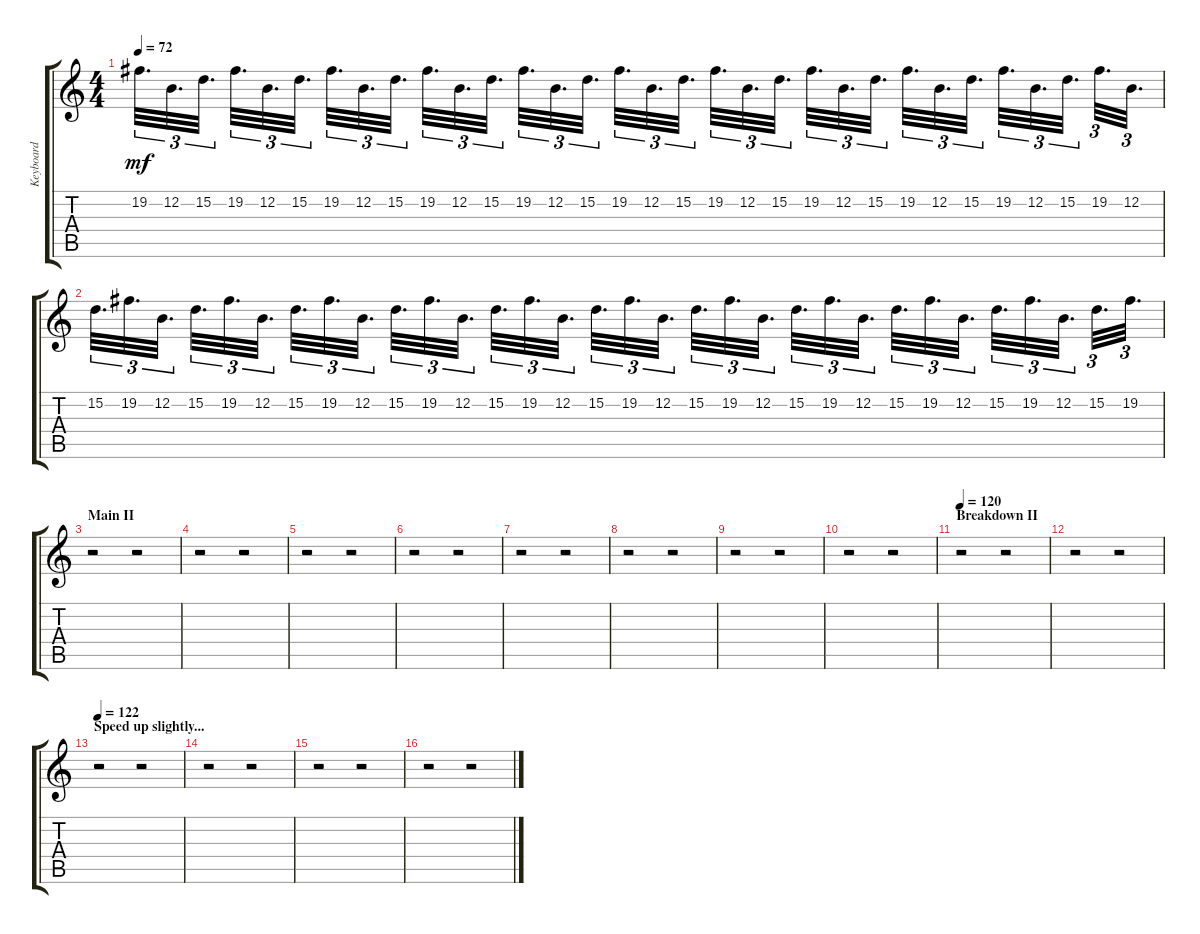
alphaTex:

\track ("Keyboard" "Keyboard") {instrument drawbarorgan}
\staff {score tabs}
\tuning (E4 B3 G3 D3 A2 E2) {hide}
\ts (4 4)
\tempo 72
\clef g2
\ks c
19.2.32{d tu (3 2) dy mf} 12.2.32{d tu (3 2)} 15.2.32{d tu (3 2)} 19.2.32{d tu (3 2)} 12.2.32{d tu (3 2)} 15.2.32{d tu (3 2)} 19.2.32{d tu (3 2)} 12.2.32{d tu (3 2)} 15.2.32{d tu (3 2)} 19.2.32{d tu (3 2)} 12.2.32{d tu (3 2)} 15.2.32{d tu (3 2)} 19.2.32{d tu (3 2)} 12.2.32{d tu (3 2)} 15.2.32{d tu (3 2)} 19.2.32{d tu (3 2)} 12.2.32{d tu (3 2)} 15.2.32{d tu (3 2)} 19.2.32{d tu (3 2)} 12.2.32{d tu (3 2)} 15.2.32{d tu (3 2)} 19.2.32{d tu (3 2)} 12.2.32{d tu (3 2)} 15.2.32{d tu (3 2)} 19.2.32{d tu (3 2)} 12.2.32{d tu (3 2)} 15.2.32{d tu (3 2)} 19.2.32{d tu (3 2)} 12.2.32{d tu (3 2)} 15.2.32{d tu (3 2)} 19.2.32{d tu (3 2)} 12.2.32{d tu (3 2)} |
15.2.32{d tu (3 2)} 19.2.32{d tu (3 2)} 12.2.32{d tu (3 2)} 15.2.32{d tu (3 2)} 19.2.32{d tu (3 2)} 12.2.32{d tu (3 2)} 15.2.32{d tu (3 2)} 19.2.32{d tu (3 2)} 12.2.32{d tu (3 2)} 15.2.32{d tu (3 2)} 19.2.32{d tu (3 2)} 12.2.32{d tu (3 2)} 15.2.32{d tu (3 2)} 19.2.32{d tu (3 2)} 12.2.32{d tu (3 2)} 15.2.32{d tu (3 2)} 19.2.32{d tu (3 2)} 12.2.32{d tu (3 2)} 15.2.32{d tu (3 2)} 19.2.32{d tu (3 2)} 12.2.32{d tu (3 2)} 15.2.32{d tu (3 2)} 19.2.32{d tu (3 2)} 12.2.32{d tu (3 2)} 15.2.32{d tu (3 2)} 19.2.32{d tu (3 2)} 12.2.32{d tu (3 2)} 15.2.32{d tu (3 2)} 19.2.32{d tu (3 2)} 12.2.32{d tu (3 2)} 15.2.32{d tu (3 2)} 19.2.32{d tu (3 2)} |
\section ("" "Main II")
r.2 r.2 |
r.2 r.2 |
r.2 r.2 |
r.2 r.2 |
r.2 r.2 |
r.2 r.2 |
r.2 r.2 |
r.2 r.2 |
\section ("" "Breakdown II")
\tempo 120
r.2 r.2 |
r.2 r.2 |
\section ("" "Speed up slightly...")
\tempo 122
r.2 r.2 |
r.2 r.2 |
r.2 r.2 |
r.2 r.2
